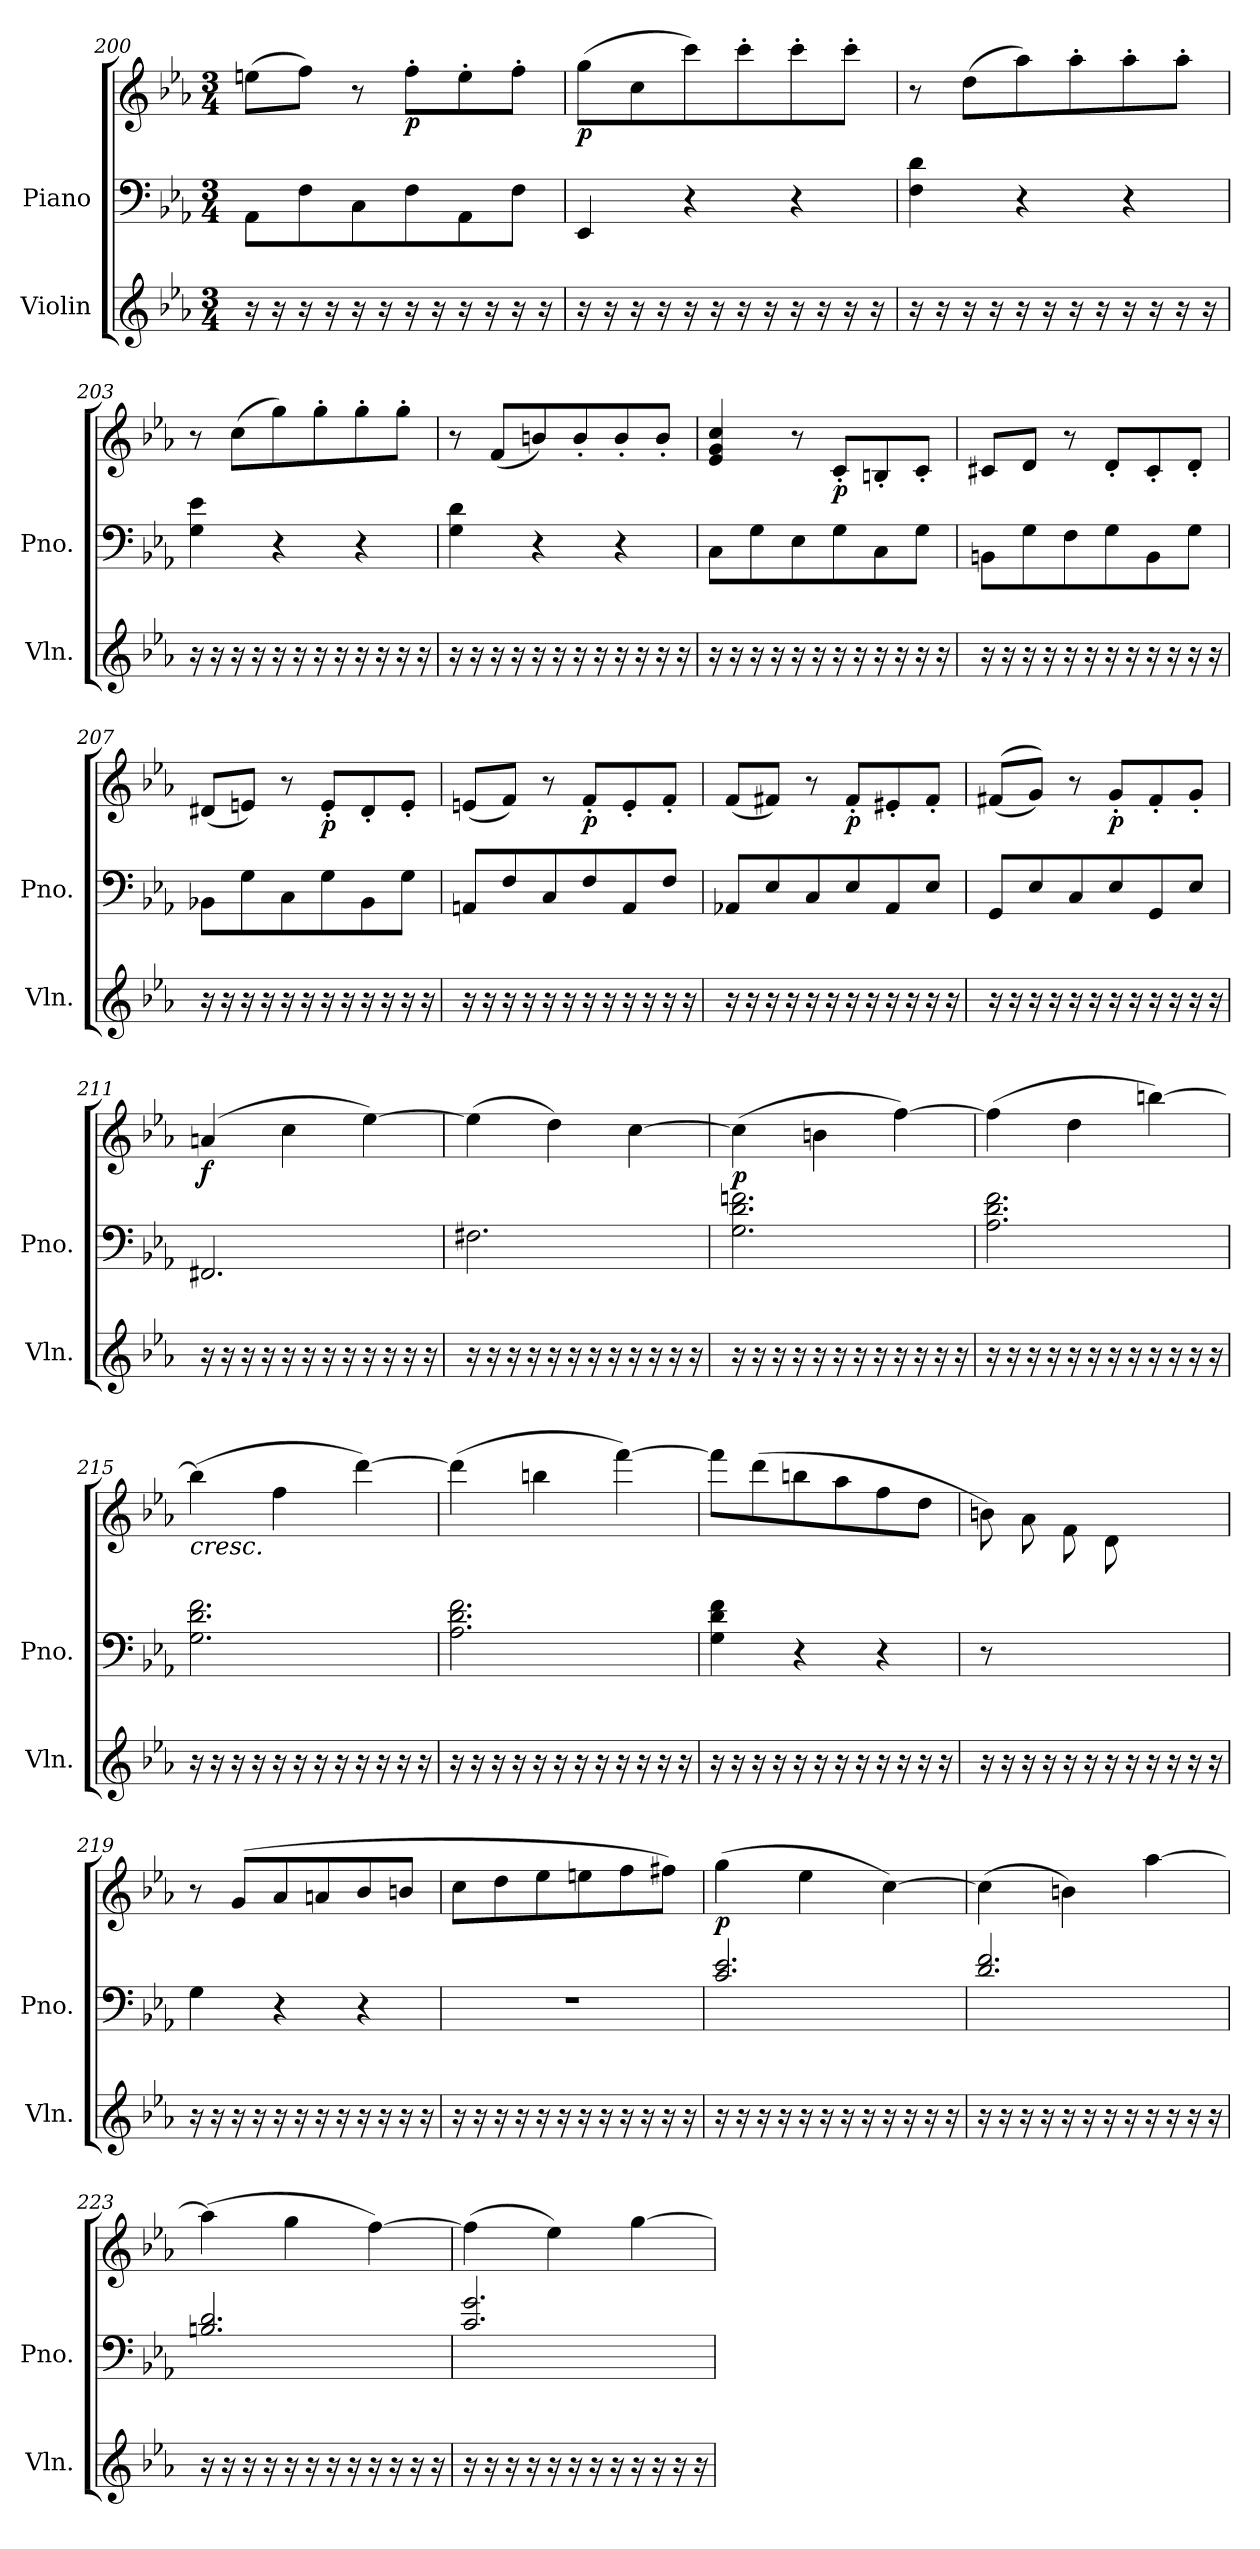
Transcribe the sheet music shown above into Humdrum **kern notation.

**kern	**kern	**kern	**dynam
*part2	*part1	*part1	*part1
*staff3	*staff2	*staff1	*staff1/2
*I"Violin	*I"Piano	*	*
*I'Vln.	*I'Pno.	*	*
*clefG2	*clefF4	*clefG2	*
*k[b-e-a-]	*k[b-e-a-]	*k[b-e-a-]	*
*M3/4	*M3/4	*M3/4	*
=200	=200	=200	=200
!	!	!	!LO:DY:b=2
!	!	!	!LO:DY:n=1:b
16r	8AA-\L	(>8een\L	fp f
16r	.	.	.
16r	8F\	8ff\J)	.
16r	.	.	.
16r	8C\	8r	.
16r	.	.	.
!	!	!	!LO:DY:n=2:b
16r	8F\	8ff'\L	p
16r	.	.	.
16r	8AA-\	8ee'\	.
16r	.	.	.
16r	8F\J	8ff'\J	.
16r	.	.	.
!!LO:LB:g=z
=201	=201	=201	=201
!	!	!	!LO:DY:b
16r	4EE-/	(>8gg\L	p
16r	.	.	.
16r	.	8cc\	.
16r	.	.	.
16r	4r	8ccc\)	.
16r	.	.	.
16r	.	8ccc'\	.
16r	.	.	.
16r	4r	8ccc'\	.
16r	.	.	.
16r	.	8ccc'\J	.
16r	.	.	.
=202	=202	=202	=202
16r	4F\ 4d\	8r	.
16r	.	.	.
16r	.	(>8dd\L	.
16r	.	.	.
16r	4r	8aa-\)	.
16r	.	.	.
16r	.	8aa-'\	.
16r	.	.	.
16r	4r	8aa-'\	.
16r	.	.	.
16r	.	8aa-'\J	.
16r	.	.	.
=203	=203	=203	=203
16r	4G\ 4e-\	8r	.
16r	.	.	.
16r	.	(>8cc\L	.
16r	.	.	.
16r	4r	8gg\)	.
16r	.	.	.
16r	.	8gg'\	.
16r	.	.	.
16r	4r	8gg'\	.
16r	.	.	.
16r	.	8gg'\J	.
16r	.	.	.
=204	=204	=204	=204
16r	4G\ 4d\	8r	.
16r	.	.	.
16r	.	(<8f/L	.
16r	.	.	.
16r	4r	8bn/)	.
16r	.	.	.
16r	.	8b'/	.
16r	.	.	.
16r	4r	8b'/	.
16r	.	.	.
16r	.	8b'/J	.
16r	.	.	.
!!LO:PB:g=z
=205	=205	=205	=205
!	!	!	!LO:DY:b=2
!	!	!	!LO:DY:n=1:b
16r	8C\L	4e-/ 4g/ 4cc/	fp f
16r	.	.	.
16r	8G\	.	.
16r	.	.	.
16r	8E-\	8r	.
16r	.	.	.
!	!	!	!LO:DY:n=2:b
16r	8G\	8c'/L	p
16r	.	.	.
16r	8C\	8Bn'/	.
16r	.	.	.
16r	8G\J	8c'/J	.
16r	.	.	.
=206	=206	=206	=206
!	!	!	!LO:DY:b=2
!	!	!	!LO:DY:n=1:b
16r	8BBn\L	8c#X/L	fp f
16r	.	.	.
16r	8G\	8d/J	.
16r	.	.	.
16r	8F\	8r	.
16r	.	.	.
16r	8G\	8d'/L	.
16r	.	.	.
16r	8BB\	8c#'/	.
16r	.	.	.
16r	8G\J	8d'/J	.
16r	.	.	.
=207	=207	=207	=207
!	!	!	!LO:DY:b=2
!	!	!	!LO:DY:n=1:b
16r	8BB-X\L	(<8d#X/L	fp f
16r	.	.	.
16r	8G\	8en/J)	.
16r	.	.	.
16r	8C\	8r	.
16r	.	.	.
!	!	!	!LO:DY:n=2:b
16r	8G\	8e'/L	p
16r	.	.	.
16r	8BB-\	8d#'/	.
16r	.	.	.
16r	8G\J	8e'/J	.
16r	.	.	.
=208	=208	=208	=208
!	!	!	!LO:DY:b=2
!	!	!	!LO:DY:n=1:b
16r	8AAn/L	(<8en/L	fp f
16r	.	.	.
16r	8F/	8f/J)	.
16r	.	.	.
16r	8C/	8r	.
16r	.	.	.
!	!	!	!LO:DY:n=2:b
16r	8F/	8f'/L	p
16r	.	.	.
16r	8AA/	8e'/	.
16r	.	.	.
16r	8F/J	8f'/J	.
16r	.	.	.
!!LO:LB:g=z
=209	=209	=209	=209
!	!	!	!LO:DY:b=2
!	!	!	!LO:DY:n=1:b
16r	8AA-X/L	(<8f/L	fp f
16r	.	.	.
16r	8E-/	8f#X/J)	.
16r	.	.	.
16r	8C/	8r	.
16r	.	.	.
!	!	!	!LO:DY:n=2:b
16r	8E-/	8f#'/L	p
16r	.	.	.
16r	8AA-/	8e#X'/	.
16r	.	.	.
16r	8E-/J	8f#'/J	.
16r	.	.	.
=210	=210	=210	=210
!	!	!	!LO:DY:b=2
!	!	!	!LO:DY:n=1:b
16r	8GG/L	(<(<8f#X/L	fp f
16r	.	.	.
16r	8E-/	8g/J))	.
16r	.	.	.
16r	8C/	8r	.
16r	.	.	.
!	!	!	!LO:DY:n=2:b
16r	8E-/	8g'/L	p
16r	.	.	.
16r	8GG/	8f#'/	.
16r	.	.	.
16r	8E-/J	8g'/J	.
16r	.	.	.
=211	=211	=211	=211
!	!	!	!LO:DY:b
16r	2.FF#X/	(>4an/	f
16r	.	.	.
16r	.	.	.
16r	.	.	.
16r	.	4cc\	.
16r	.	.	.
16r	.	.	.
16r	.	.	.
16r	.	[4ee-\)	.
16r	.	.	.
16r	.	.	.
16r	.	.	.
=212	=212	=212	=212
16r	2.F#X\	(>4ee-\]	.
16r	.	.	.
16r	.	.	.
16r	.	.	.
16r	.	4dd\)	.
16r	.	.	.
16r	.	.	.
16r	.	.	.
16r	.	[4cc\	.
16r	.	.	.
16r	.	.	.
16r	.	.	.
!!LO:LB:g=z
=213	=213	=213	=213
!	!	!	!LO:DY:b
16r	2.G\ 2.d\ 2.fn\	(>4cc\]	p
16r	.	.	.
16r	.	.	.
16r	.	.	.
16r	.	4bn\	.
16r	.	.	.
16r	.	.	.
16r	.	.	.
16r	.	[4ff\)	.
16r	.	.	.
16r	.	.	.
16r	.	.	.
=214	=214	=214	=214
16r	2.A-\ 2.d\ 2.f\	(>4ff\]	.
16r	.	.	.
16r	.	.	.
16r	.	.	.
16r	.	4dd\	.
16r	.	.	.
16r	.	.	.
16r	.	.	.
16r	.	[4bbn\)	.
16r	.	.	.
16r	.	.	.
16r	.	.	.
=215	=215	=215	=215
!	!	!LO:TX:b:i:t=cresc.	!
16r	2.G\ 2.d\ 2.f\	(>4bb\]	.
16r	.	.	.
16r	.	.	.
16r	.	.	.
16r	.	4ff\	.
16r	.	.	.
16r	.	.	.
16r	.	.	.
16r	.	[4ddd\)	.
16r	.	.	.
16r	.	.	.
16r	.	.	.
=216	=216	=216	=216
16r	2.A-\ 2.d\ 2.f\	(>4ddd\]	.
16r	.	.	.
16r	.	.	.
16r	.	.	.
16r	.	4bbn\	.
16r	.	.	.
16r	.	.	.
16r	.	.	.
16r	.	[4fff\)	.
16r	.	.	.
16r	.	.	.
16r	.	.	.
!!LO:LB:g=z
=217	=217	=217	=217
16r	4G\ 4d\ 4f\	8fff\L]	.
16r	.	.	.
16r	.	(>8ddd\	.
16r	.	.	.
16r	4r	8bbn\	.
16r	.	.	.
16r	.	8aa-\	.
16r	.	.	.
16r	4r	8ff\	.
16r	.	.	.
16r	.	8dd\J	.
16r	.	.	.
=218	=218	=218	=218
*	*^	*	*
16r	2ryy	8r	8bn\L)	.
16r	.	.	.	.
16r	.	8ryy	(>8a-\	.
16r	.	.	.	.
16r	.	2ryy	8f\	.
16r	.	.	.	.
16r	.	.	8d\	.
16r	.	.	.	.
16r	8Bn/	.	4ryy	.
16r	.	.	.	.
16r	8A-/J)	.	.	.
16r	.	.	.	.
*	*v	*v	*	*
=219	=219	=219	=219
16r	4G\	8r	.
16r	.	.	.
16r	.	(>8g/L	.
16r	.	.	.
16r	4r	8a-/	.
16r	.	.	.
16r	.	8an/	.
16r	.	.	.
16r	4r	8b-/	.
16r	.	.	.
16r	.	8bn/J	.
16r	.	.	.
=220	=220	=220	=220
16r	2.r	8cc\L	.
16r	.	.	.
16r	.	8dd\	.
16r	.	.	.
16r	.	8ee-\	.
16r	.	.	.
16r	.	8een\	.
16r	.	.	.
16r	.	8ff\	.
16r	.	.	.
16r	.	8ff#X\J)	.
16r	.	.	.
!!LO:PB:g=z
=221	=221	=221	=221
!	!	!	!LO:DY:b
16r	2.c/ 2.e-/	(>4gg\	p
16r	.	.	.
16r	.	.	.
16r	.	.	.
16r	.	4ee-\	.
16r	.	.	.
16r	.	.	.
16r	.	.	.
16r	.	[4cc\)	.
16r	.	.	.
16r	.	.	.
16r	.	.	.
=222	=222	=222	=222
16r	2.d/ 2.f/	(>4cc\]	.
16r	.	.	.
16r	.	.	.
16r	.	.	.
16r	.	4bn\)	.
16r	.	.	.
16r	.	.	.
16r	.	.	.
16r	.	[4aa-\	.
16r	.	.	.
16r	.	.	.
16r	.	.	.
=223	=223	=223	=223
16r	2.Bn/ 2.d/	(>4aa-\]	.
16r	.	.	.
16r	.	.	.
16r	.	.	.
16r	.	4gg\	.
16r	.	.	.
16r	.	.	.
16r	.	.	.
16r	.	[4ff\)	.
16r	.	.	.
16r	.	.	.
16r	.	.	.
=224	=224	=224	=224
16r	2.c/ 2.g/	(>4ff\]	.
16r	.	.	.
16r	.	.	.
16r	.	.	.
16r	.	4ee-\)	.
16r	.	.	.
16r	.	.	.
16r	.	.	.
16r	.	[4gg\	.
16r	.	.	.
16r	.	.	.
16r	.	.	.
=	=	=	=
*-	*-	*-	*-
